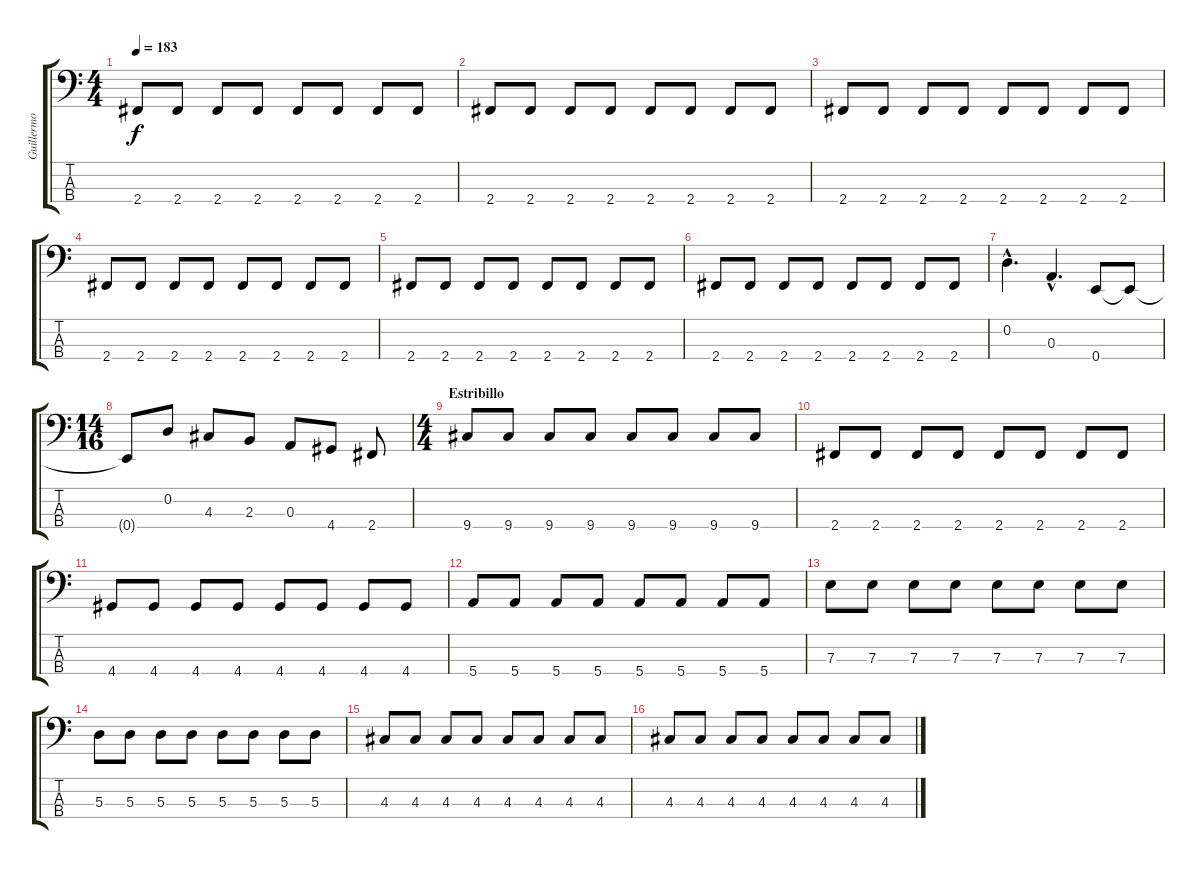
\track ("Guillermo Sanchez" "Guillermo ") {instrument electricbassfinger}
\staff {score tabs}
\tuning (G2 D2 A1 E1) {hide}
\ts (4 4)
\tempo 183
\clef f4
\ks c
2.4.8{dy f} 2.4.8 2.4.8 2.4.8 2.4.8 2.4.8 2.4.8 2.4.8 |
2.4.8 2.4.8 2.4.8 2.4.8 2.4.8 2.4.8 2.4.8 2.4.8 |
2.4.8 2.4.8 2.4.8 2.4.8 2.4.8 2.4.8 2.4.8 2.4.8 |
2.4.8 2.4.8 2.4.8 2.4.8 2.4.8 2.4.8 2.4.8 2.4.8 |
2.4.8 2.4.8 2.4.8 2.4.8 2.4.8 2.4.8 2.4.8 2.4.8 |
2.4.8 2.4.8 2.4.8 2.4.8 2.4.8 2.4.8 2.4.8 2.4.8 |
0.2{hac}.4{d} 0.3{hac}.4{d} 0.4.8 0.4{t}.8 |
\ts (14 16)
0.4{t}.8 0.2.8 4.3.8 2.3.8 0.3.8 4.4.8 2.4.8 |
\ts (4 4)
\section ("" "Estribillo")
9.4.8 9.4.8 9.4.8 9.4.8 9.4.8 9.4.8 9.4.8 9.4.8 |
2.4.8 2.4.8 2.4.8 2.4.8 2.4.8 2.4.8 2.4.8 2.4.8 |
4.4.8 4.4.8 4.4.8 4.4.8 4.4.8 4.4.8 4.4.8 4.4.8 |
5.4.8 5.4.8 5.4.8 5.4.8 5.4.8 5.4.8 5.4.8 5.4.8 |
7.3.8 7.3.8 7.3.8 7.3.8 7.3.8 7.3.8 7.3.8 7.3.8 |
5.3.8 5.3.8 5.3.8 5.3.8 5.3.8 5.3.8 5.3.8 5.3.8 |
4.3.8 4.3.8 4.3.8 4.3.8 4.3.8 4.3.8 4.3.8 4.3.8 |
4.3.8 4.3.8 4.3.8 4.3.8 4.3.8 4.3.8 4.3.8 4.3.8
